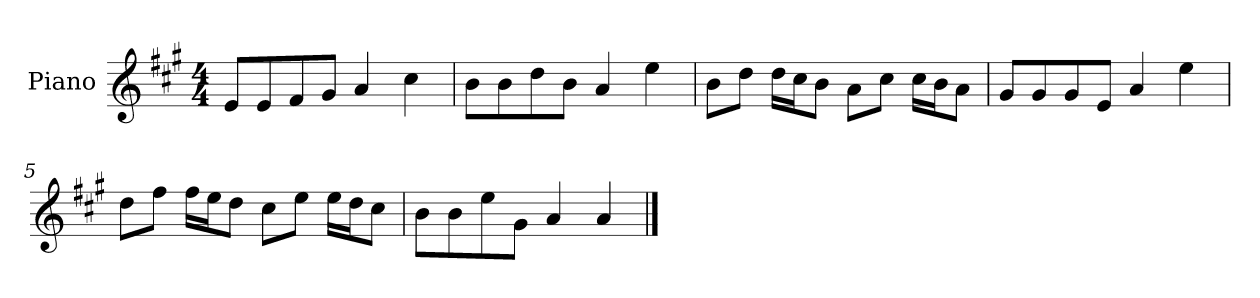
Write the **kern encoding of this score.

**kern
*part1
*staff1
*I"Piano
*I'P-no
*clefG2
*k[f#c#g#]
*M4/4
*MM90
=1
8e/L
8e/
8f#/
8g#/J
4a/
4cc#\
=2
8b\L
8b\
8dd\
8b\J
4a/
4ee\
=3
8b\L
8dd\J
16dd\LL
16cc#\J
8b\J
8a\L
8cc#\J
16cc#\LL
16b\J
8a\J
=4
8g#/L
8g#/
8g#/
8e/J
4a/
4ee\
=5
8dd\L
8ff#\J
16ff#\LL
16ee\J
8dd\J
8cc#\L
8ee\J
16ee\LL
16dd\J
8cc#\J
!!LO:LB:g=z
=6
8b\L
8b\
8ee\
8g#\J
4a/
4a/
==
*-
